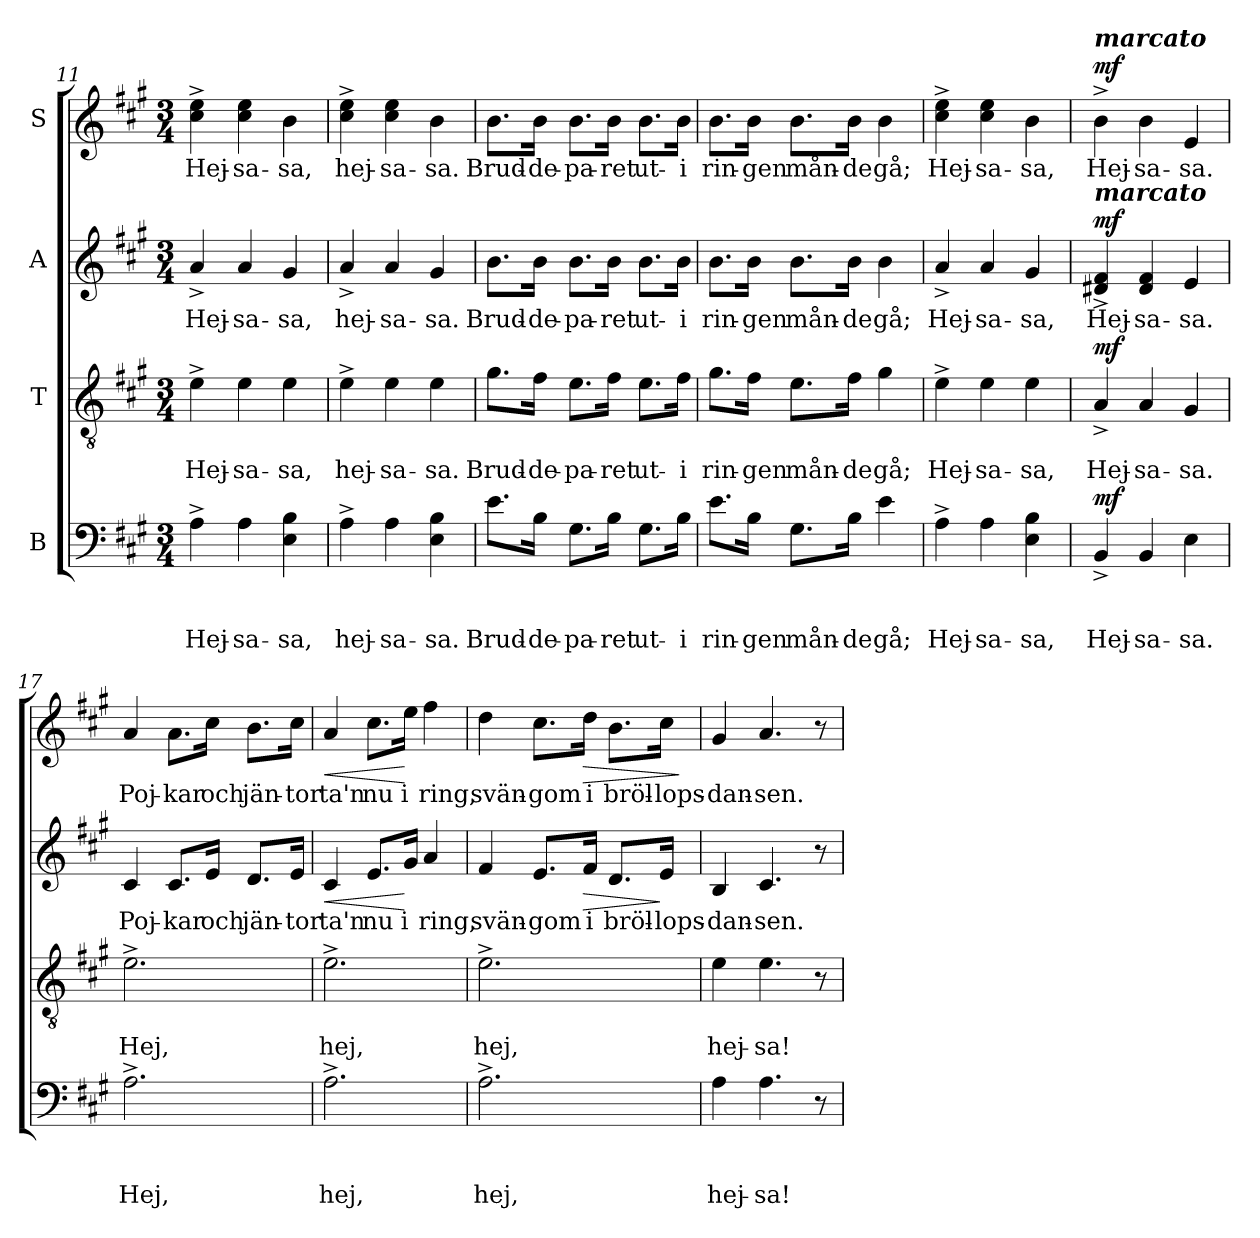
**kern	**text	**text	**text	**dynam	**kern	**text	**text	**dynam	**kern	**text	**dynam	**kern	**text	**dynam
*part4	*part4	*part4	*part4	*part4	*part3	*part3	*part3	*part3	*part2	*part2	*part2	*part1	*part1	*part1
*staff4	*staff4	*staff4	*staff4	*staff4	*staff3	*staff3	*staff3	*staff3	*staff2	*staff2	*staff2	*staff1	*staff1	*staff1
*I"B	*	*	*	*	*I"T	*	*	*	*I"A	*	*	*I"S	*	*
*clefF4	*	*	*	*	*clefGv2	*	*	*	*clefG2	*	*	*clefG2	*	*
*k[f#c#g#]	*	*	*	*	*k[f#c#g#]	*	*	*	*k[f#c#g#]	*	*	*k[f#c#g#]	*	*
*A:	*	*	*	*	*A:	*	*	*	*A:	*	*	*A:	*	*
*M3/4	*	*	*	*	*M3/4	*	*	*	*M3/4	*	*	*M3/4	*	*
=11	=11	=11	=11	=11	=11	=11	=11	=11	=11	=11	=11	=11	=11	=11
!	!	!	!LO:LY:b	!	!	!	!LO:LY:b	!	!	!LO:LY:b	!	!	!LO:LY:b	!
4A^>\	.	.	Hej-	.	4e^>\	.	Hej-	.	4a^>/	Hej-	.	4cc#\^> 4ee\^>	Hej-	.
!	!	!	!LO:LY:b	!	!	!	!LO:LY:b	!	!	!LO:LY:b	!	!	!LO:LY:b	!
4A\	.	.	-sa-	.	4e\	.	-sa-	.	4a/	-sa-	.	4cc#\ 4ee\	-sa-	.
!	!	!	!LO:LY:b	!	!	!	!LO:LY:b	!	!	!LO:LY:b	!	!	!LO:LY:b	!
4E\ 4B\	.	.	-sa,	.	4e\	.	-sa,	.	4g#/	-sa,	.	4b\	-sa,	.
!!LO:LB:g=z
=12	=12	=12	=12	=12	=12	=12	=12	=12	=12	=12	=12	=12	=12	=12
!	!	!	!LO:LY:b	!	!	!	!LO:LY:b	!	!	!LO:LY:b	!	!	!LO:LY:b	!
4A^>\	.	.	hej-	.	4e^>\	.	hej-	.	4a^>/	hej-	.	4cc#\^> 4ee\^>	hej-	.
!	!	!	!LO:LY:b	!	!	!	!LO:LY:b	!	!	!LO:LY:b	!	!	!LO:LY:b	!
4A\	.	.	-sa-	.	4e\	.	-sa-	.	4a/	-sa-	.	4cc#\ 4ee\	-sa-	.
!	!	!	!LO:LY:b	!	!	!	!LO:LY:b	!	!	!LO:LY:b	!	!	!LO:LY:b	!
4E\ 4B\	.	.	-sa.	.	4e\	.	-sa.	.	4g#/	-sa.	.	4b\	-sa.	.
=13	=13	=13	=13	=13	=13	=13	=13	=13	=13	=13	=13	=13	=13	=13
!	!	!	!LO:LY:b	!	!	!	!LO:LY:b	!	!	!LO:LY:b	!	!	!LO:LY:b	!
8.e\L	.	.	Brud-	.	8.g#\L	.	Brud-	.	8.b\L	Brud-	.	8.b\L	Brud-	.
!	!	!	!LO:LY:b	!	!	!	!LO:LY:b	!	!	!LO:LY:b	!	!	!LO:LY:b	!
16B\Jk	.	.	-de-	.	16f#\Jk	.	-de-	.	16b\Jk	-de-	.	16b\Jk	-de-	.
!	!	!	!LO:LY:b	!	!	!	!LO:LY:b	!	!	!LO:LY:b	!	!	!LO:LY:b	!
8.G#\L	.	.	-pa-	.	8.e\L	.	-pa-	.	8.b\L	-pa-	.	8.b\L	-pa-	.
!	!	!	!LO:LY:b	!	!	!	!LO:LY:b	!	!	!LO:LY:b	!	!	!LO:LY:b	!
16B\Jk	.	.	-ret	.	16f#\Jk	.	-ret	.	16b\Jk	-ret	.	16b\Jk	-ret	.
!	!	!	!LO:LY:b	!	!	!	!LO:LY:b	!	!	!LO:LY:b	!	!	!LO:LY:b	!
8.G#\L	.	.	ut-	.	8.e\L	.	ut-	.	8.b\L	ut-	.	8.b\L	ut-	.
!	!	!	!LO:LY:b	!	!	!	!LO:LY:b	!	!	!LO:LY:b	!	!	!LO:LY:b	!
16B\Jk	.	.	-i	.	16f#\Jk	.	-i	.	16b\Jk	-i	.	16b\Jk	-i	.
=14	=14	=14	=14	=14	=14	=14	=14	=14	=14	=14	=14	=14	=14	=14
!	!	!	!LO:LY:b	!	!	!	!LO:LY:b	!	!	!LO:LY:b	!	!	!LO:LY:b	!
8.e\L	.	.	rin-	.	8.g#\L	.	rin-	.	8.b\L	rin-	.	8.b\L	rin-	.
!	!	!	!LO:LY:b	!	!	!	!LO:LY:b	!	!	!LO:LY:b	!	!	!LO:LY:b	!
16B\Jk	.	.	-gen	.	16f#\Jk	.	-gen	.	16b\Jk	-gen	.	16b\Jk	-gen	.
!	!	!	!LO:LY:b	!	!	!	!LO:LY:b	!	!	!LO:LY:b	!	!	!LO:LY:b	!
8.G#\L	.	.	mån-	.	8.e\L	.	mån-	.	8.b\L	mån-	.	8.b\L	mån-	.
!	!	!	!LO:LY:b	!	!	!	!LO:LY:b	!	!	!LO:LY:b	!	!	!LO:LY:b	!
16B\Jk	.	.	-de	.	16f#\Jk	.	-de	.	16b\Jk	-de	.	16b\Jk	-de	.
!	!	!	!LO:LY:b	!	!	!	!LO:LY:b	!	!	!LO:LY:b	!	!	!LO:LY:b	!
4e\	.	.	gå;	.	4g#\	.	gå;	.	4b\	gå;	.	4b\	gå;	.
=15	=15	=15	=15	=15	=15	=15	=15	=15	=15	=15	=15	=15	=15	=15
!	!	!	!LO:LY:b	!	!	!	!LO:LY:b	!	!	!LO:LY:b	!	!	!LO:LY:b	!
4A^>\	.	.	Hej-	.	4e^>\	.	Hej-	.	4a^>/	Hej-	.	4cc#\^> 4ee\^>	Hej-	.
!	!	!	!LO:LY:b	!	!	!	!LO:LY:b	!	!	!LO:LY:b	!	!	!LO:LY:b	!
4A\	.	.	-sa-	.	4e\	.	-sa-	.	4a/	-sa-	.	4cc#\ 4ee\	-sa-	.
!	!	!	!LO:LY:b	!	!	!	!LO:LY:b	!	!	!LO:LY:b	!	!	!LO:LY:b	!
4E\ 4B\	.	.	-sa,	.	4e\	.	-sa,	.	4g#/	-sa,	.	4b\	-sa,	.
=16	=16	=16	=16	=16	=16	=16	=16	=16	=16	=16	=16	=16	=16	=16
!	!	!	!	!	!	!	!	!	!	!	!	!LO:TX:a:Bi:t=marcato	!	!
!	!	!	!	!	!	!	!	!	!LO:TX:a:Bi:t=marcato	!	!	!	!	!
!	!	!	!LO:LY:b	!LO:DY:a	!	!	!LO:LY:b	!LO:DY:a	!	!LO:LY:b	!LO:DY:a	!	!LO:LY:b	!LO:DY:a
4BB^>/	.	.	Hej-	mf	4A^>/	.	Hej-	mf	4d#X/^> 4f#/^>	Hej-	mf	4b^>\	Hej-	mf
!	!	!	!LO:LY:b	!	!	!	!LO:LY:b	!	!	!LO:LY:b	!	!	!LO:LY:b	!
4BB/	.	.	-sa-	.	4A/	.	-sa-	.	4d#/ 4f#/	-sa-	.	4b\	-sa-	.
!	!	!	!LO:LY:b	!	!	!	!LO:LY:b	!	!	!LO:LY:b	!	!	!LO:LY:b	!
4E\	.	.	-sa.	.	4G#/	.	-sa.	.	4e/	-sa.	.	4e/	-sa.	.
=17	=17	=17	=17	=17	=17	=17	=17	=17	=17	=17	=17	=17	=17	=17
!	!	!	!LO:LY:b	!	!	!	!LO:LY:b	!	!	!LO:LY:b	!	!	!LO:LY:b	!
2.A^>\	.	.	Hej,	.	2.e^>\	.	Hej,	.	4c#/	Poj-	.	4a/	Poj-	.
!	!	!	!	!	!	!	!	!	!	!LO:LY:b	!	!	!LO:LY:b	!
.	.	.	.	.	.	.	.	.	8.c#/L	-kar	.	8.a\L	-kar	.
!	!	!	!	!	!	!	!	!	!	!LO:LY:b	!	!	!LO:LY:b	!
.	.	.	.	.	.	.	.	.	16e/Jk	och	.	16cc#\Jk	och	.
!	!	!	!	!	!	!	!	!	!	!LO:LY:b	!	!	!LO:LY:b	!
.	.	.	.	.	.	.	.	.	8.d/L	jän-	.	8.b\L	jän-	.
!	!	!	!	!	!	!	!	!	!	!LO:LY:b	!	!	!LO:LY:b	!
.	.	.	.	.	.	.	.	.	16e/Jk	-tor	.	16cc#\Jk	-tor	.
!!LO:PB:g=z
=18	=18	=18	=18	=18	=18	=18	=18	=18	=18	=18	=18	=18	=18	=18
!	!	!	!LO:LY:b	!	!	!	!LO:LY:b	!	!	!LO:LY:b	!LO:HP:b	!	!LO:LY:b	!LO:HP:b
2.A^>\	.	.	hej,	.	2.e^>\	.	hej,	.	4c#/	ta'n	<	4a/	ta'n	<
!	!	!	!	!	!	!	!	!	!	!LO:LY:b	!	!	!LO:LY:b	!
.	.	.	.	.	.	.	.	.	8.e/L	nu	.	8.cc#\L	nu	.
!	!	!	!	!	!	!	!	!	!	!LO:LY:b	!	!	!LO:LY:b	!
.	.	.	.	.	.	.	.	.	16g#/Jk	i	[	16ee\Jk	i	[
!	!	!	!	!	!	!	!	!	!	!LO:LY:b	!	!	!LO:LY:b	!
.	.	.	.	.	.	.	.	.	4a/	ring,	.	4ff#\	ring,	.
=19	=19	=19	=19	=19	=19	=19	=19	=19	=19	=19	=19	=19	=19	=19
!	!	!	!LO:LY:b	!	!	!	!LO:LY:b	!	!	!LO:LY:b	!	!	!LO:LY:b	!
2.A^>\	.	.	hej,	.	2.e^>\	.	hej,	.	4f#/	svän-	.	4dd\	svän-	.
!	!	!	!	!	!	!	!	!	!	!LO:LY:b	!	!	!LO:LY:b	!
.	.	.	.	.	.	.	.	.	8.e/L	-gom	.	8.cc#\L	-gom	.
!	!	!	!	!	!	!	!	!	!	!LO:LY:b	!LO:HP:b	!	!LO:LY:b	!LO:HP:b
.	.	.	.	.	.	.	.	.	16f#/Jk	i	>	16dd\Jk	i	>
!	!	!	!	!	!	!	!	!	!	!LO:LY:b	!	!	!LO:LY:b	!
.	.	.	.	.	.	.	.	.	8.d/L	bröl-	.	8.b\L	bröl-	.
!	!	!	!	!	!	!	!	!	!	!LO:LY:b	!	!	!LO:LY:b	!
.	.	.	.	.	.	.	.	.	16e/Jk	-lops-	]	16cc#\Jk	-lops-	.
.	.	.	.	.	.	.	.	.	.	.	.	.	.	]
=20	=20	=20	=20	=20	=20	=20	=20	=20	=20	=20	=20	=20	=20	=20
!	!	!	!LO:LY:b	!	!	!	!LO:LY:b	!	!	!LO:LY:b	!	!	!LO:LY:b	!
4A\	.	.	hej-	.	4e\	.	hej-	.	4B/	-dan-	.	4g#/	-dan-	.
!	!	!	!LO:LY:b	!	!	!	!LO:LY:b	!	!	!LO:LY:b	!	!	!LO:LY:b	!
4.A\	.	.	-sa!	.	4.e\	.	-sa!	.	4.c#/	-sen.	.	4.a/	-sen.	.
8r	.	.	.	.	8r	.	.	.	8r	.	.	8r	.	.
=	=	=	=	=	=	=	=	=	=	=	=	=	=	=
*-	*-	*-	*-	*-	*-	*-	*-	*-	*-	*-	*-	*-	*-	*-
